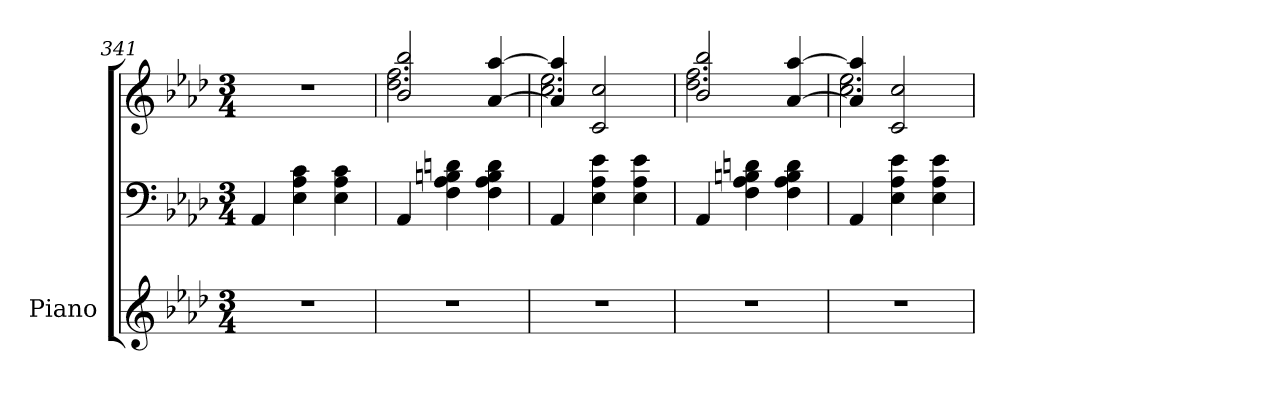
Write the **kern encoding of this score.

**kern	**kern	**kern
*part1	*part1	*part1
*staff3	*staff2	*staff1
*I"Piano	*	*
*I'Pno.	*	*
*clefG2	*clefF4	*clefG2
*k[b-e-a-d-]	*k[b-e-a-d-]	*k[b-e-a-d-]
*M3/4	*M3/4	*M3/4
=341	=341	=341
2.r	4AA-/	2.r
.	4E-\ 4A-\ 4c\	.
.	4E-\ 4A-\ 4c\	.
=342	=342	=342
*	*	*^
2.r	4AA-/	2b-/ 2bb-/	2.dd-\ 2.ff\
.	4F\ 4A-\ 4Bn\ 4dn\	.	.
.	4F\ 4A-\ 4B\ 4d\	[4a-/ [4aa-/	.
=343	=343	=343	=343
2.r	4AA-/	4a-/] 4aa-/]	2.cc\ 2.ee-\
.	4E-\ 4A-\ 4e-\	2c/ 2cc/	.
.	4E-\ 4A-\ 4e-\	.	.
=344	=344	=344	=344
2.r	4AA-/	2b-/ 2bb-/	2.dd-\ 2.ff\
.	4F\ 4A-\ 4Bn\ 4dn\	.	.
.	4F\ 4A-\ 4B\ 4d\	[4a-/ [4aa-/	.
=345	=345	=345	=345
2.r	4AA-/	4a-/] 4aa-/]	2.cc\ 2.ee-\
.	4E-\ 4A-\ 4e-\	2c/ 2cc/	.
.	4E-\ 4A-\ 4e-\	.	.
*	*	*v	*v
=	=	=
*-	*-	*-
